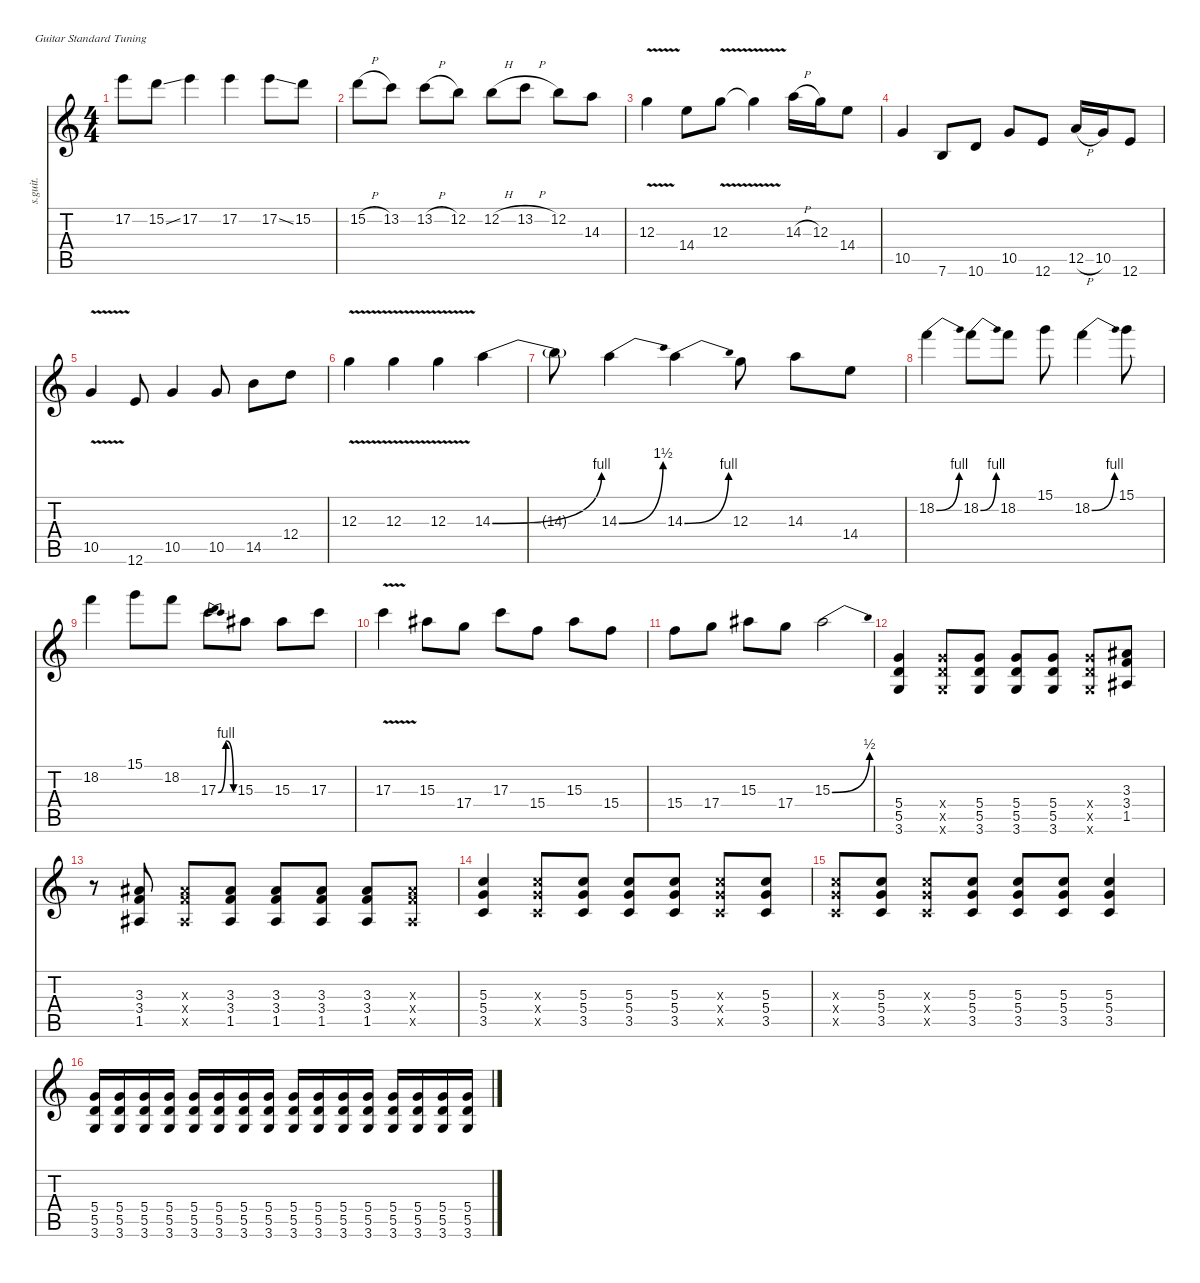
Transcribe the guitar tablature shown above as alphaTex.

\defaultSystemsLayout 4
\hideDynamics
\bracketExtendMode nobrackets
\track ("Allen Collins (Lead Guitar-Left Stereo)" "s.guit.") {instrument overdrivenguitar}
\staff {score tabs}
\tuning (E4 B3 G3 D3 A2 E2)
\ts (4 4)
\tempo (150 hide)
\clef g2
\ks c
17.2.8{lyrics (0 "") lyrics (1 "") lyrics (2 "") lyrics (3 "") lyrics (4 "") dy f} 15.2{ss}.8{lyrics (0 "") lyrics (1 "") lyrics (2 "") lyrics (3 "") lyrics (4 "")} 17.2.4{lyrics (0 "") lyrics (1 "") lyrics (2 "") lyrics (3 "") lyrics (4 "")} 17.2.4{lyrics (0 "") lyrics (1 "") lyrics (2 "") lyrics (3 "") lyrics (4 "")} 17.2{ss}.8{lyrics (0 "") lyrics (1 "") lyrics (2 "") lyrics (3 "") lyrics (4 "")} 15.2.8{lyrics (0 "") lyrics (1 "") lyrics (2 "") lyrics (3 "") lyrics (4 "")} |
15.2{h}.8{lyrics (0 "") lyrics (1 "") lyrics (2 "") lyrics (3 "") lyrics (4 "")} 13.2.8{lyrics (0 "") lyrics (1 "") lyrics (2 "") lyrics (3 "") lyrics (4 "")} 13.2{h}.8{lyrics (0 "") lyrics (1 "") lyrics (2 "") lyrics (3 "") lyrics (4 "")} 12.2.8{lyrics (0 "") lyrics (1 "") lyrics (2 "") lyrics (3 "") lyrics (4 "")} 12.2{h}.8{lyrics (0 "") lyrics (1 "") lyrics (2 "") lyrics (3 "") lyrics (4 "")} 13.2{h}.8{lyrics (0 "") lyrics (1 "") lyrics (2 "") lyrics (3 "") lyrics (4 "")} 12.2.8{lyrics (0 "") lyrics (1 "") lyrics (2 "") lyrics (3 "") lyrics (4 "")} 14.3.8{lyrics (0 "") lyrics (1 "") lyrics (2 "") lyrics (3 "") lyrics (4 "")} |
12.3{v}.4{lyrics (0 "") lyrics (1 "") lyrics (2 "") lyrics (3 "") lyrics (4 "")} 14.4.8{lyrics (0 "") lyrics (1 "") lyrics (2 "") lyrics (3 "") lyrics (4 "")} 12.3{v}.8{lyrics (0 "") lyrics (1 "") lyrics (2 "") lyrics (3 "") lyrics (4 "")} 12.3{t}.4{lyrics (0 "") lyrics (1 "") lyrics (2 "") lyrics (3 "") lyrics (4 "")} 14.3{h}.16{lyrics (0 "") lyrics (1 "") lyrics (2 "") lyrics (3 "") lyrics (4 "")} 12.3.16{lyrics (0 "") lyrics (1 "") lyrics (2 "") lyrics (3 "") lyrics (4 "")} 14.4.8{lyrics (0 "") lyrics (1 "") lyrics (2 "") lyrics (3 "") lyrics (4 "")} |
10.5.4{lyrics (0 "") lyrics (1 "") lyrics (2 "") lyrics (3 "") lyrics (4 "")} 7.6.8{lyrics (0 "") lyrics (1 "") lyrics (2 "") lyrics (3 "") lyrics (4 "")} 10.6.8{lyrics (0 "") lyrics (1 "") lyrics (2 "") lyrics (3 "") lyrics (4 "")} 10.5.8{lyrics (0 "") lyrics (1 "") lyrics (2 "") lyrics (3 "") lyrics (4 "")} 12.6.8{lyrics (0 "") lyrics (1 "") lyrics (2 "") lyrics (3 "") lyrics (4 "")} 12.5{h}.16{lyrics (0 "") lyrics (1 "") lyrics (2 "") lyrics (3 "") lyrics (4 "")} 10.5.16{lyrics (0 "") lyrics (1 "") lyrics (2 "") lyrics (3 "") lyrics (4 "")} 12.6.8{lyrics (0 "") lyrics (1 "") lyrics (2 "") lyrics (3 "") lyrics (4 "")} |
10.5{v}.4{lyrics (0 "") lyrics (1 "") lyrics (2 "") lyrics (3 "") lyrics (4 "")} 12.6.8{lyrics (0 "") lyrics (1 "") lyrics (2 "") lyrics (3 "") lyrics (4 "")} 10.5.4{lyrics (0 "") lyrics (1 "") lyrics (2 "") lyrics (3 "") lyrics (4 "")} 10.5.8{lyrics (0 "") lyrics (1 "") lyrics (2 "") lyrics (3 "") lyrics (4 "")} 14.5.8{lyrics (0 "") lyrics (1 "") lyrics (2 "") lyrics (3 "") lyrics (4 "")} 12.4.8{lyrics (0 "") lyrics (1 "") lyrics (2 "") lyrics (3 "") lyrics (4 "")} |
12.3{v}.4{lyrics (0 "") lyrics (1 "") lyrics (2 "") lyrics (3 "") lyrics (4 "")} 12.3{v}.4{lyrics (0 "") lyrics (1 "") lyrics (2 "") lyrics (3 "") lyrics (4 "")} 12.3{v}.4{lyrics (0 "") lyrics (1 "") lyrics (2 "") lyrics (3 "") lyrics (4 "")} 14.3{be (bend 0 0 60 4)}.4{lyrics (0 "") lyrics (1 "") lyrics (2 "") lyrics (3 "") lyrics (4 "")} |
14.3{t}.8{lyrics (0 "") lyrics (1 "") lyrics (2 "") lyrics (3 "") lyrics (4 "")} 14.3{be (bend 0 0 30 6)}.4{lyrics (0 "") lyrics (1 "") lyrics (2 "") lyrics (3 "") lyrics (4 "")} 14.3{be (bend 0 0 30 4)}.4{lyrics (0 "") lyrics (1 "") lyrics (2 "") lyrics (3 "") lyrics (4 "")} 12.3.8{lyrics (0 "") lyrics (1 "") lyrics (2 "") lyrics (3 "") lyrics (4 "")} 14.3.8{lyrics (0 "") lyrics (1 "") lyrics (2 "") lyrics (3 "") lyrics (4 "")} 14.4.8{lyrics (0 "") lyrics (1 "") lyrics (2 "") lyrics (3 "") lyrics (4 "")} |
18.2{be (bend 0 0 30 4)}.4{lyrics (0 "") lyrics (1 "") lyrics (2 "") lyrics (3 "") lyrics (4 "")} 18.2{be (bend 0 0 30 4)}.8{lyrics (0 "") lyrics (1 "") lyrics (2 "") lyrics (3 "") lyrics (4 "")} 18.2.8{lyrics (0 "") lyrics (1 "") lyrics (2 "") lyrics (3 "") lyrics (4 "")} 15.1.8{lyrics (0 "") lyrics (1 "") lyrics (2 "") lyrics (3 "") lyrics (4 "")} 18.2{be (bend 0 0 30 4)}.4{lyrics (0 "") lyrics (1 "") lyrics (2 "") lyrics (3 "") lyrics (4 "")} 15.1.8{lyrics (0 "") lyrics (1 "") lyrics (2 "") lyrics (3 "") lyrics (4 "")} |
18.2.4{lyrics (0 "") lyrics (1 "") lyrics (2 "") lyrics (3 "") lyrics (4 "")} 15.1.8{lyrics (0 "") lyrics (1 "") lyrics (2 "") lyrics (3 "") lyrics (4 "")} 18.2.8{lyrics (0 "") lyrics (1 "") lyrics (2 "") lyrics (3 "") lyrics (4 "")} 17.3{be (bendrelease 0 0 30 4 30 4 60 0)}.8{lyrics (0 "") lyrics (1 "") lyrics (2 "") lyrics (3 "") lyrics (4 "")} 15.3{acc #}.8{lyrics (0 "") lyrics (1 "") lyrics (2 "") lyrics (3 "") lyrics (4 "")} 15.3{acc #}.8{lyrics (0 "") lyrics (1 "") lyrics (2 "") lyrics (3 "") lyrics (4 "")} 17.3.8{lyrics (0 "") lyrics (1 "") lyrics (2 "") lyrics (3 "") lyrics (4 "")} |
17.3{v}.4{lyrics (0 "") lyrics (1 "") lyrics (2 "") lyrics (3 "") lyrics (4 "")} 15.3{acc #}.8{lyrics (0 "") lyrics (1 "") lyrics (2 "") lyrics (3 "") lyrics (4 "")} 17.4.8{lyrics (0 "") lyrics (1 "") lyrics (2 "") lyrics (3 "") lyrics (4 "")} 17.3.8{lyrics (0 "") lyrics (1 "") lyrics (2 "") lyrics (3 "") lyrics (4 "")} 15.4.8{lyrics (0 "") lyrics (1 "") lyrics (2 "") lyrics (3 "") lyrics (4 "")} 15.3{acc #}.8{lyrics (0 "") lyrics (1 "") lyrics (2 "") lyrics (3 "") lyrics (4 "")} 15.4.8{lyrics (0 "") lyrics (1 "") lyrics (2 "") lyrics (3 "") lyrics (4 "")} |
15.4.8{lyrics (0 "") lyrics (1 "") lyrics (2 "") lyrics (3 "") lyrics (4 "")} 17.4.8{lyrics (0 "") lyrics (1 "") lyrics (2 "") lyrics (3 "") lyrics (4 "")} 15.3{acc #}.8{lyrics (0 "") lyrics (1 "") lyrics (2 "") lyrics (3 "") lyrics (4 "")} 17.4.8{lyrics (0 "") lyrics (1 "") lyrics (2 "") lyrics (3 "") lyrics (4 "")} 15.3{be (bend 0 0 30 2) acc #}.2{lyrics (0 "") lyrics (1 "") lyrics (2 "") lyrics (3 "") lyrics (4 "")} |
(3.6 5.5 5.4).4{lyrics (0 "") lyrics (1 "") lyrics (2 "") lyrics (3 "") lyrics (4 "")} (5.4{x} 5.5{x} 3.6{x}).8{lyrics (0 "") lyrics (1 "") lyrics (2 "") lyrics (3 "") lyrics (4 "")} (3.6 5.5 5.4).8{lyrics (0 "") lyrics (1 "") lyrics (2 "") lyrics (3 "") lyrics (4 "")} (5.4 5.5 3.6).8{lyrics (0 "") lyrics (1 "") lyrics (2 "") lyrics (3 "") lyrics (4 "")} (3.6 5.5 5.4).8{lyrics (0 "") lyrics (1 "") lyrics (2 "") lyrics (3 "") lyrics (4 "")} (5.4{x} 5.5{x} 3.6{x}).8{lyrics (0 "") lyrics (1 "") lyrics (2 "") lyrics (3 "") lyrics (4 "")} (1.5{acc #} 3.4 3.3{acc #}).8{lyrics (0 "") lyrics (1 "") lyrics (2 "") lyrics (3 "") lyrics (4 "")} |
r.8 (3.3{acc #} 3.4 1.5{acc #}).8{lyrics (0 "") lyrics (1 "") lyrics (2 "") lyrics (3 "") lyrics (4 "")} (3.3{x acc #} 3.4{x} 1.5{x acc #}).8{lyrics (0 "") lyrics (1 "") lyrics (2 "") lyrics (3 "") lyrics (4 "")} (3.3{acc #} 3.4 1.5{acc #}).8{lyrics (0 "") lyrics (1 "") lyrics (2 "") lyrics (3 "") lyrics (4 "")} (3.3{acc #} 3.4 1.5{acc #}).8{lyrics (0 "") lyrics (1 "") lyrics (2 "") lyrics (3 "") lyrics (4 "")} (3.3{acc #} 3.4 1.5{acc #}).8{lyrics (0 "") lyrics (1 "") lyrics (2 "") lyrics (3 "") lyrics (4 "")} (3.3{acc #} 3.4 1.5{acc #}).8{lyrics (0 "") lyrics (1 "") lyrics (2 "") lyrics (3 "") lyrics (4 "")} (1.5{x acc #} 3.4{x} 3.3{x acc #}).8{lyrics (0 "") lyrics (1 "") lyrics (2 "") lyrics (3 "") lyrics (4 "")} |
(5.3 5.4 3.5).4{lyrics (0 "") lyrics (1 "") lyrics (2 "") lyrics (3 "") lyrics (4 "")} (3.5{x} 5.3{x} 5.4{x}).8{lyrics (0 "") lyrics (1 "") lyrics (2 "") lyrics (3 "") lyrics (4 "")} (3.5 5.4 5.3).8{lyrics (0 "") lyrics (1 "") lyrics (2 "") lyrics (3 "") lyrics (4 "")} (3.5 5.3 5.4).8{lyrics (0 "") lyrics (1 "") lyrics (2 "") lyrics (3 "") lyrics (4 "")} (3.5 5.4 5.3).8{lyrics (0 "") lyrics (1 "") lyrics (2 "") lyrics (3 "") lyrics (4 "")} (3.5{x} 5.3{x} 5.4{x}).8{lyrics (0 "") lyrics (1 "") lyrics (2 "") lyrics (3 "") lyrics (4 "")} (3.5 5.4 5.3).8{lyrics (0 "") lyrics (1 "") lyrics (2 "") lyrics (3 "") lyrics (4 "")} |
(3.5{x} 5.3{x} 5.4{x}).8{lyrics (0 "") lyrics (1 "") lyrics (2 "") lyrics (3 "") lyrics (4 "")} (3.5 5.4 5.3).8{lyrics (0 "") lyrics (1 "") lyrics (2 "") lyrics (3 "") lyrics (4 "")} (3.5{x} 5.3{x} 5.4{x}).8{lyrics (0 "") lyrics (1 "") lyrics (2 "") lyrics (3 "") lyrics (4 "")} (3.5 5.4 5.3).8{lyrics (0 "") lyrics (1 "") lyrics (2 "") lyrics (3 "") lyrics (4 "")} (3.5 5.3 5.4).8{lyrics (0 "") lyrics (1 "") lyrics (2 "") lyrics (3 "") lyrics (4 "")} (3.5 5.4 5.3).8{lyrics (0 "") lyrics (1 "") lyrics (2 "") lyrics (3 "") lyrics (4 "")} (3.5 5.3 5.4).4{lyrics (0 "") lyrics (1 "") lyrics (2 "") lyrics (3 "") lyrics (4 "")} |
\tempo (120 hide)
(5.4 5.5 3.6).16{lyrics (0 "") lyrics (1 "") lyrics (2 "") lyrics (3 "") lyrics (4 "")} (5.4 5.5 3.6).16{lyrics (0 "") lyrics (1 "") lyrics (2 "") lyrics (3 "") lyrics (4 "")} (5.4 5.5 3.6).16{lyrics (0 "") lyrics (1 "") lyrics (2 "") lyrics (3 "") lyrics (4 "")} (5.4 5.5 3.6).16{lyrics (0 "") lyrics (1 "") lyrics (2 "") lyrics (3 "") lyrics (4 "")} (5.4 5.5 3.6).16{lyrics (0 "") lyrics (1 "") lyrics (2 "") lyrics (3 "") lyrics (4 "")} (5.4 5.5 3.6).16{lyrics (0 "") lyrics (1 "") lyrics (2 "") lyrics (3 "") lyrics (4 "")} (5.4 5.5 3.6).16{lyrics (0 "") lyrics (1 "") lyrics (2 "") lyrics (3 "") lyrics (4 "")} (5.4 5.5 3.6).16{lyrics (0 "") lyrics (1 "") lyrics (2 "") lyrics (3 "") lyrics (4 "")} (5.4 5.5 3.6).16{lyrics (0 "") lyrics (1 "") lyrics (2 "") lyrics (3 "") lyrics (4 "")} (5.4 5.5 3.6).16{lyrics (0 "") lyrics (1 "") lyrics (2 "") lyrics (3 "") lyrics (4 "")} (5.4 5.5 3.6).16{lyrics (0 "") lyrics (1 "") lyrics (2 "") lyrics (3 "") lyrics (4 "")} (5.4 5.5 3.6).16{lyrics (0 "") lyrics (1 "") lyrics (2 "") lyrics (3 "") lyrics (4 "")} (5.4 5.5 3.6).16{lyrics (0 "") lyrics (1 "") lyrics (2 "") lyrics (3 "") lyrics (4 "")} (5.4 5.5 3.6).16{lyrics (0 "") lyrics (1 "") lyrics (2 "") lyrics (3 "") lyrics (4 "")} (5.4 5.5 3.6).16{lyrics (0 "") lyrics (1 "") lyrics (2 "") lyrics (3 "") lyrics (4 "")} (5.4 5.5 3.6).16{lyrics (0 "") lyrics (1 "") lyrics (2 "") lyrics (3 "") lyrics (4 "")}
